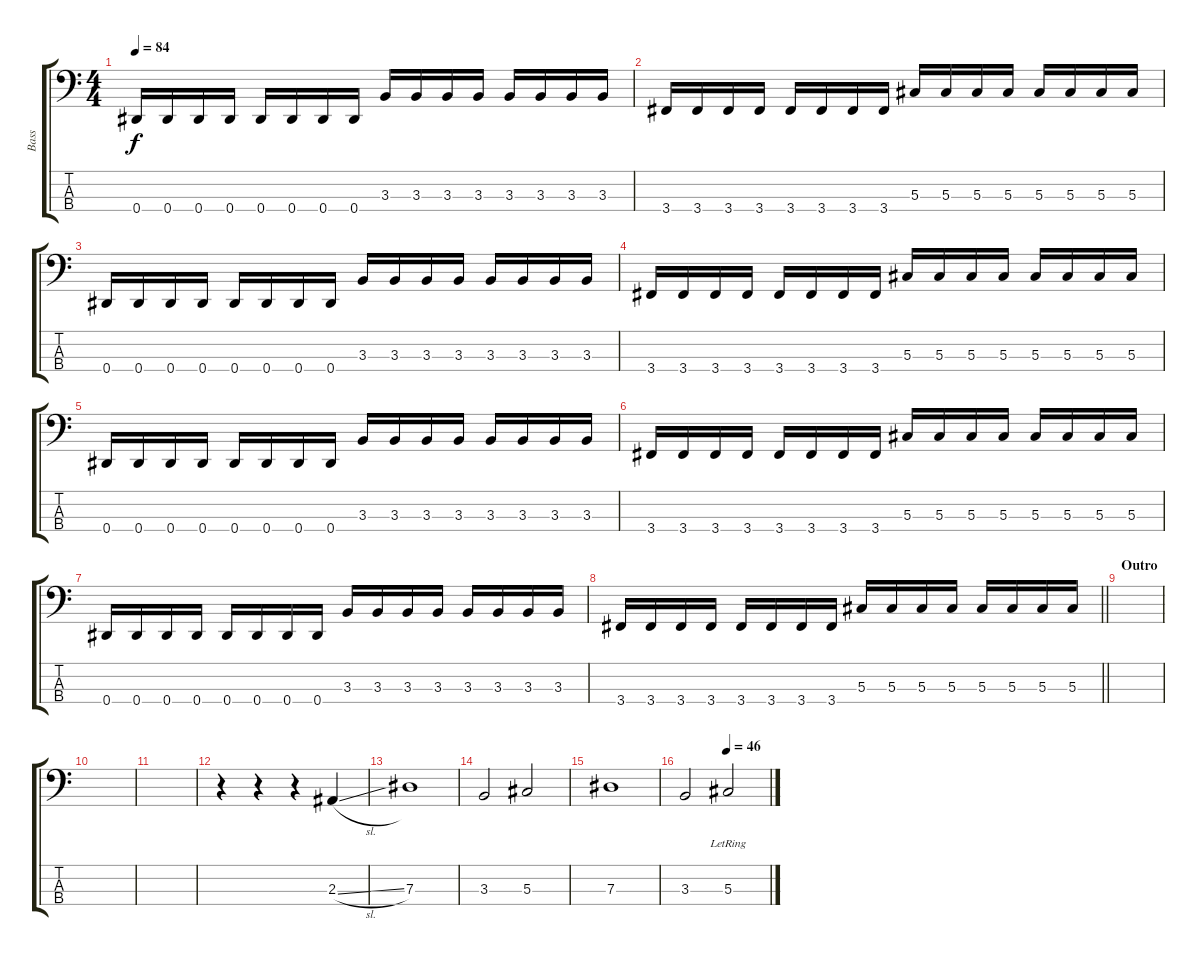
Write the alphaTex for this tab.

\track ("Bass" "Bass") {instrument electricbassfinger}
\staff {score tabs}
\tuning (Gb2 Db2 Ab1 Eb1) {hide}
\ts (4 4)
\tempo 84
\clef f4
\ks c
0.4.16{dy f} 0.4.16 0.4.16 0.4.16 0.4.16 0.4.16 0.4.16 0.4.16 3.3.16 3.3.16 3.3.16 3.3.16 3.3.16 3.3.16 3.3.16 3.3.16 |
3.4.16 3.4.16 3.4.16 3.4.16 3.4.16 3.4.16 3.4.16 3.4.16 5.3.16 5.3.16 5.3.16 5.3.16 5.3.16 5.3.16 5.3.16 5.3.16 |
0.4.16 0.4.16 0.4.16 0.4.16 0.4.16 0.4.16 0.4.16 0.4.16 3.3.16 3.3.16 3.3.16 3.3.16 3.3.16 3.3.16 3.3.16 3.3.16 |
3.4.16 3.4.16 3.4.16 3.4.16 3.4.16 3.4.16 3.4.16 3.4.16 5.3.16 5.3.16 5.3.16 5.3.16 5.3.16 5.3.16 5.3.16 5.3.16 |
0.4.16 0.4.16 0.4.16 0.4.16 0.4.16 0.4.16 0.4.16 0.4.16 3.3.16 3.3.16 3.3.16 3.3.16 3.3.16 3.3.16 3.3.16 3.3.16 |
3.4.16 3.4.16 3.4.16 3.4.16 3.4.16 3.4.16 3.4.16 3.4.16 5.3.16 5.3.16 5.3.16 5.3.16 5.3.16 5.3.16 5.3.16 5.3.16 |
0.4.16 0.4.16 0.4.16 0.4.16 0.4.16 0.4.16 0.4.16 0.4.16 3.3.16 3.3.16 3.3.16 3.3.16 3.3.16 3.3.16 3.3.16 3.3.16 |
\barLineRight lightlight
3.4.16 3.4.16 3.4.16 3.4.16 3.4.16 3.4.16 3.4.16 3.4.16 5.3.16 5.3.16 5.3.16 5.3.16 5.3.16 5.3.16 5.3.16 5.3.16 |
\section ("" "Outro")
|
|
|
r.4 r.4 r.4 2.3{sl}.4 |
7.3.1 |
3.3.2 5.3.2 |
7.3.1 |
\tempo (46 0.5)
3.3.2 5.3{lr}.2
